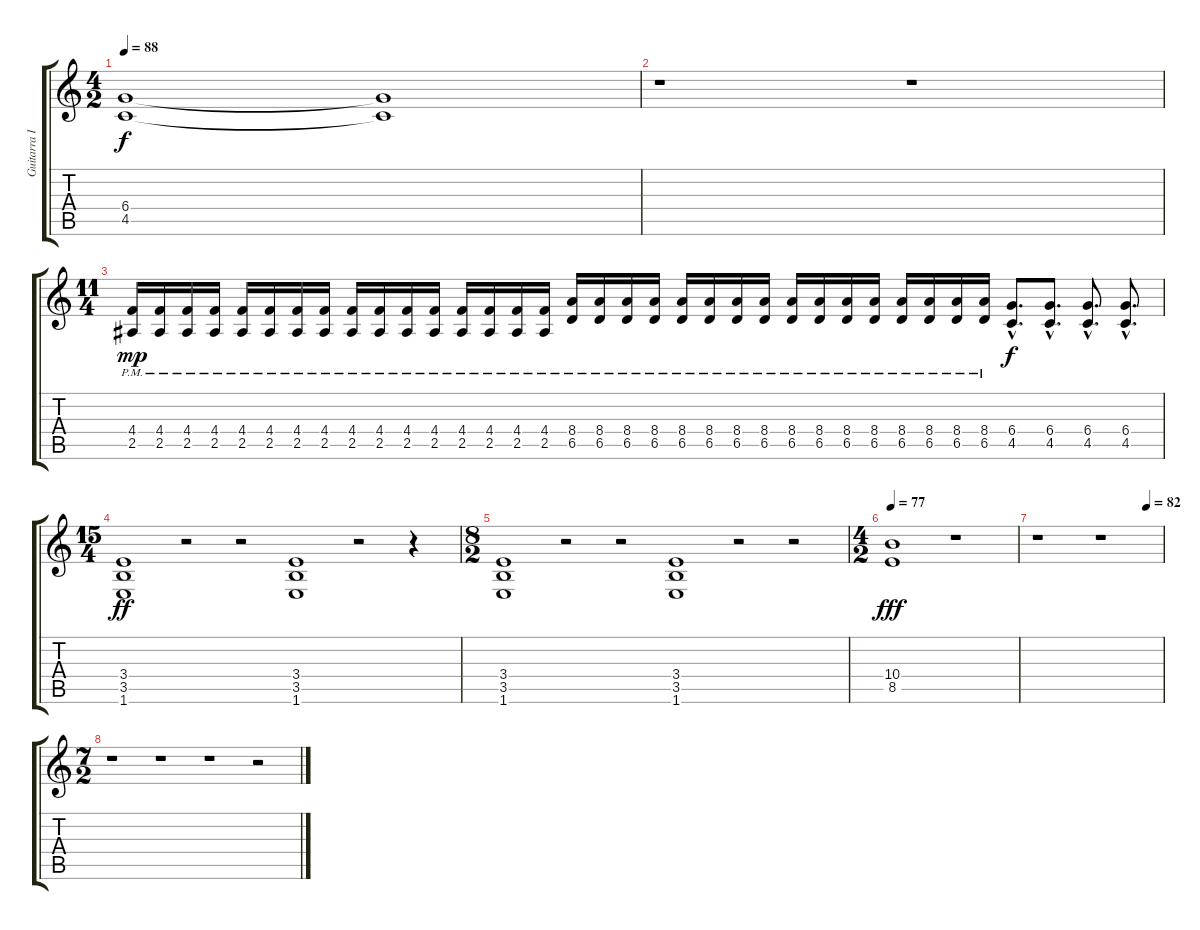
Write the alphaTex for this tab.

\track ("Guitarra II" "Guitarra I") {instrument distortionguitar}
\staff {score tabs}
\tuning (Eb4 Bb3 Gb3 Db3 Ab2 Eb2) {hide}
\ts (4 2)
\tempo 88
\clef g2
\ks c
(6.4 4.5).1{dy f volume 0} (6.4{t} 4.5{t}).1 |
r.1 r.1 |
\ts (11 4)
(4.4{pm} 2.5{pm}).16{dy mp volume 16} (4.4{pm} 2.5{pm}).16 (4.4{pm} 2.5{pm}).16 (4.4{pm} 2.5{pm}).16 (4.4{pm} 2.5{pm}).16 (4.4{pm} 2.5{pm}).16 (4.4{pm} 2.5{pm}).16 (4.4{pm} 2.5{pm}).16 (4.4{pm} 2.5{pm}).16 (4.4{pm} 2.5{pm}).16 (4.4{pm} 2.5{pm}).16 (4.4{pm} 2.5{pm}).16 (4.4{pm} 2.5{pm}).16 (4.4{pm} 2.5{pm}).16 (4.4{pm} 2.5{pm}).16 (4.4{pm} 2.5{pm}).16 (8.4{pm} 6.5{pm}).16 (8.4{pm} 6.5{pm}).16 (8.4{pm} 6.5{pm}).16 (8.4{pm} 6.5{pm}).16 (8.4{pm} 6.5{pm}).16 (8.4{pm} 6.5{pm}).16 (8.4{pm} 6.5{pm}).16 (8.4{pm} 6.5{pm}).16 (8.4{pm} 6.5{pm}).16 (8.4{pm} 6.5{pm}).16 (8.4{pm} 6.5{pm}).16 (8.4{pm} 6.5{pm}).16 (8.4{pm} 6.5{pm}).16 (8.4{pm} 6.5{pm}).16 (8.4{pm} 6.5{pm}).16 (8.4{pm} 6.5{pm}).16 (6.4{hac} 4.5{hac}).8{d dy f} (6.4{hac} 4.5{hac}).8{d} (6.4{hac} 4.5{hac}).8{d} (6.4{hac} 4.5{hac}).8{d} |
\ts (15 4)
(3.4 3.5 1.6).1{dy ff volume 0} r.2 r.2{volume 16} (3.4 3.5 1.6).1{volume 0} r.2 r.4{volume 16} |
\ts (8 2)
(3.4 3.5 1.6).1{volume 0} r.2 r.2{volume 16} (3.4 3.5 1.6).1{volume 0} r.2 r.2{volume 16} |
\ts (4 2)
\tempo 77
(10.4 8.5).1{dy fff volume 0} r.1 |
\tempo (82 0.875)
r.1 r.1 |
\ts (7 2)
r.1 r.1 r.1 r.2
